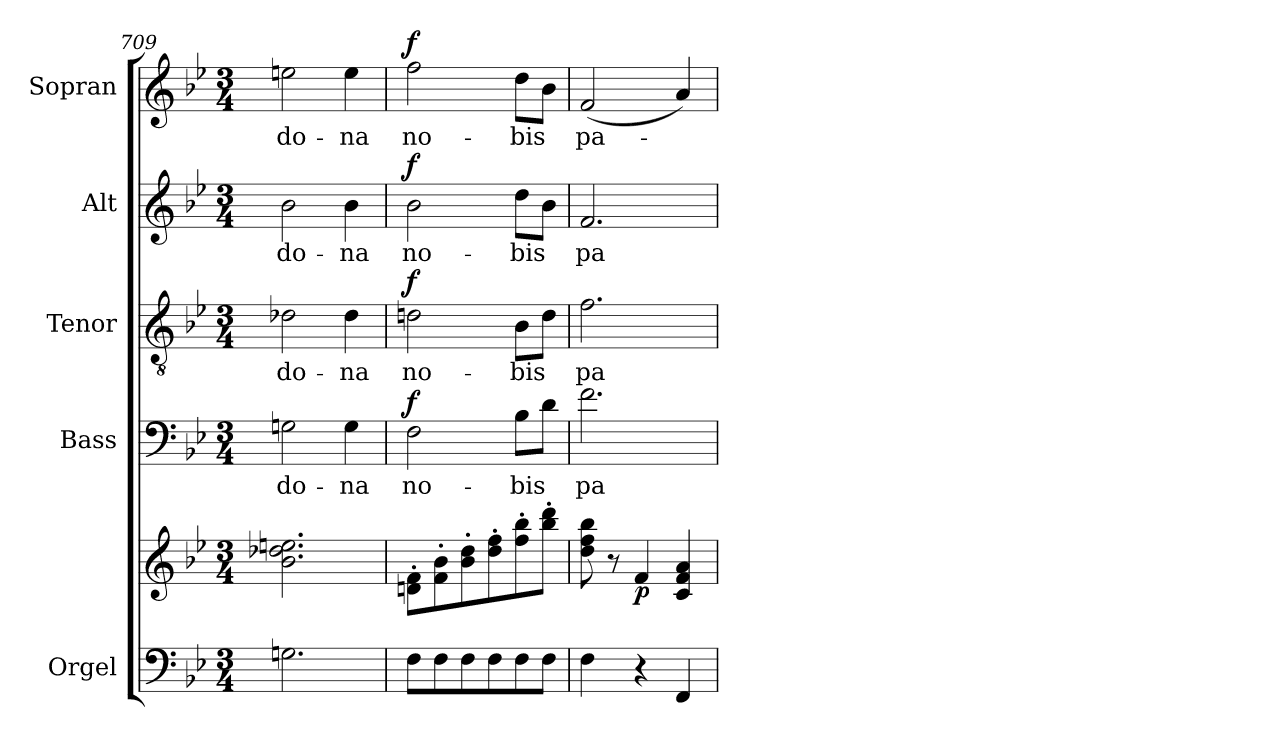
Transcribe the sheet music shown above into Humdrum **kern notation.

**kern	**kern	**dynam	**kern	**text	**dynam	**kern	**text	**dynam	**kern	**text	**dynam	**kern	**text	**dynam
*part5	*part5	*part5	*part4	*part4	*part4	*part3	*part3	*part3	*part2	*part2	*part2	*part1	*part1	*part1
*staff6	*staff5	*staff5/6	*staff4	*staff4	*staff4	*staff3	*staff3	*staff3	*staff2	*staff2	*staff2	*staff1	*staff1	*staff1
*I"Orgel	*	*	*I"Bass	*	*	*I"Tenor	*	*	*I"Alt	*	*	*I"Sopran	*	*
*I'Org.	*	*	*I'B.	*	*	*I'T.	*	*	*I'A.	*	*	*I'S.	*	*
!!LO:LB:g=z
*clefF4	*clefG2	*	*clefF4	*	*	*clefGv2	*	*	*clefG2	*	*	*clefG2	*	*
*k[b-e-]	*k[b-e-]	*	*k[b-e-]	*	*	*k[b-e-]	*	*	*k[b-e-]	*	*	*k[b-e-]	*	*
*B-:	*B-:	*	*B-:	*	*	*B-:	*	*	*B-:	*	*	*B-:	*	*
*M3/4	*M3/4	*	*M3/4	*	*	*M3/4	*	*	*M3/4	*	*	*M3/4	*	*
=709	=709	=709	=709	=709	=709	=709	=709	=709	=709	=709	=709	=709	=709	=709
!	!	!	!	!LO:LY:b	!	!	!LO:LY:b	!	!	!LO:LY:b	!	!	!LO:LY:b	!
2.Gn\	2.b-\ 2.dd-X\ 2.een\	.	2Gn\	do-	.	2d-X\	do-	.	2b-\	do-	.	2een\	do-	.
!	!	!	!	!LO:LY:b	!	!	!LO:LY:b	!	!	!LO:LY:b	!	!	!LO:LY:b	!
.	.	.	4G\	-na	.	4d-\	-na	.	4b-\	-na	.	4ee\	-na	.
=710	=710	=710	=710	=710	=710	=710	=710	=710	=710	=710	=710	=710	=710	=710
!	!	!	!	!LO:LY:b	!LO:DY:a	!	!LO:LY:b	!LO:DY:a	!	!LO:LY:b	!LO:DY:a	!	!LO:LY:b	!LO:DY:a
8F\L	8dn\'> 8f\'>L	.	2F\	no-	f	2dn\	no-	f	2b-\	no-	f	2ff\	no-	f
8F\	8f\'> 8b-\'>	.	.	.	.	.	.	.	.	.	.	.	.	.
8F\	8b-\'> 8dd\'>	.	.	.	.	.	.	.	.	.	.	.	.	.
8F\	8dd\'> 8ff\'>	.	.	.	.	.	.	.	.	.	.	.	.	.
!	!	!	!	!LO:LY:b	!	!	!LO:LY:b	!	!	!LO:LY:b	!	!	!LO:LY:b	!
8F\	8ff\'> 8bb-\'>	.	8B-\L	-bis	.	8B-\L	-bis	.	8dd\L	-bis	.	8dd\L	-bis	.
8F\J	8bb-\'> 8ddd\'>J	.	8d\J	.	.	8d\J	.	.	8b-\J	.	.	8b-\J	.	.
=711	=711	=711	=711	=711	=711	=711	=711	=711	=711	=711	=711	=711	=711	=711
!	!	!	!	!LO:LY:b	!	!	!LO:LY:b	!	!	!LO:LY:b	!	!	!LO:LY:b	!
4F\	8dd\ 8ff\ 8bb-\	.	2.f\	pa-	.	2.f\	pa-	.	2.f/	pa-	.	(<2f/	pa-	.
.	8r	.	.	.	.	.	.	.	.	.	.	.	.	.
!	!	!LO:DY:b	!	!	!	!	!	!	!	!	!	!	!	!
4r	4f/	p	.	.	.	.	.	.	.	.	.	.	.	.
4FF/	4c/ 4f/ 4a/	.	.	.	.	.	.	.	.	.	.	4a/)	.	.
=	=	=	=	=	=	=	=	=	=	=	=	=	=	=
*-	*-	*-	*-	*-	*-	*-	*-	*-	*-	*-	*-	*-	*-	*-
